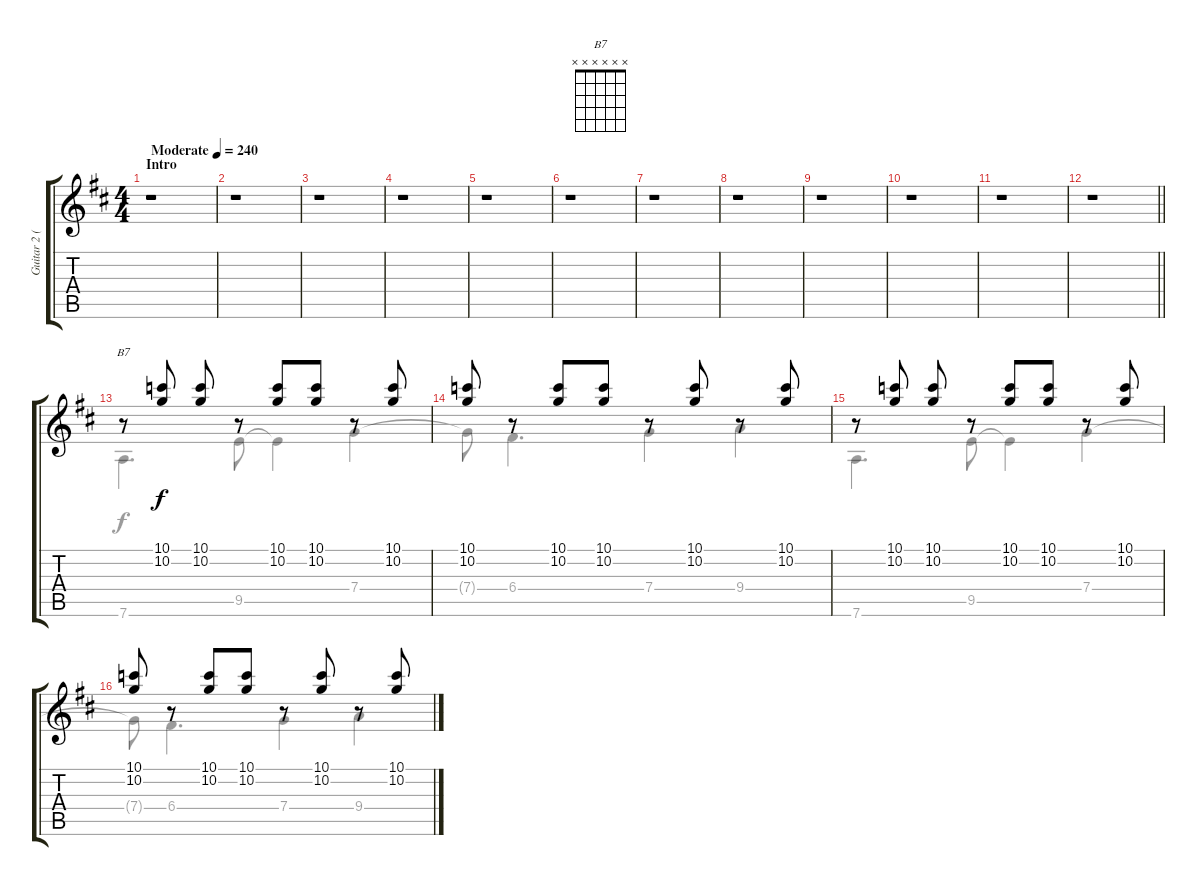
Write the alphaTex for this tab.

\track ("Guitar 2 (Lead)" "Guitar 2 (") {instrument overdrivenguitar}
\staff {score tabs}
\tuning (D4 A3 F3 C3 G2 D2) {hide}
\chord ("B7" x x x x x x)
\voice
\ts (4 4)
\section ("" "Intro")
\tempo (240 "Moderate")
\clef g2
\ks d
r.1{dy f instrument overdrivenguitar} |
r.1 |
r.1 |
r.1 |
r.1 |
r.1 |
r.1 |
r.1 |
r.1 |
r.1 |
r.1 |
\barLineRight lightlight
r.1 |
r.8{ch "B7"} (10.1 10.2).8 (10.1 10.2).8 r.8 (10.1 10.2).8 (10.1 10.2).8 r.8 (10.1 10.2).8 |
(10.1 10.2).8 r.8 (10.1 10.2).8 (10.1 10.2).8 r.8 (10.1 10.2).8 r.8 (10.1 10.2).8 |
r.8 (10.1 10.2).8 (10.1 10.2).8 r.8 (10.1 10.2).8 (10.1 10.2).8 r.8 (10.1 10.2).8 |
(10.1 10.2).8 r.8 (10.1 10.2).8 (10.1 10.2).8 r.8 (10.1 10.2).8 r.8 (10.1 10.2).8
\voice
\clef g2
\ottava regular
\simile none
\ks d
|
|
|
|
|
|
|
|
|
|
|
\barLineRight lightlight
|
7.6.4{d} 9.5.8 9.5{t}.4 7.4.4 |
7.4{t}.8 6.4.4{d} 7.4.4 9.4.4 |
7.6.4{d} 9.5.8 9.5{t}.4 7.4.4 |
7.4{t}.8 6.4.4{d} 7.4.4 9.4.4
